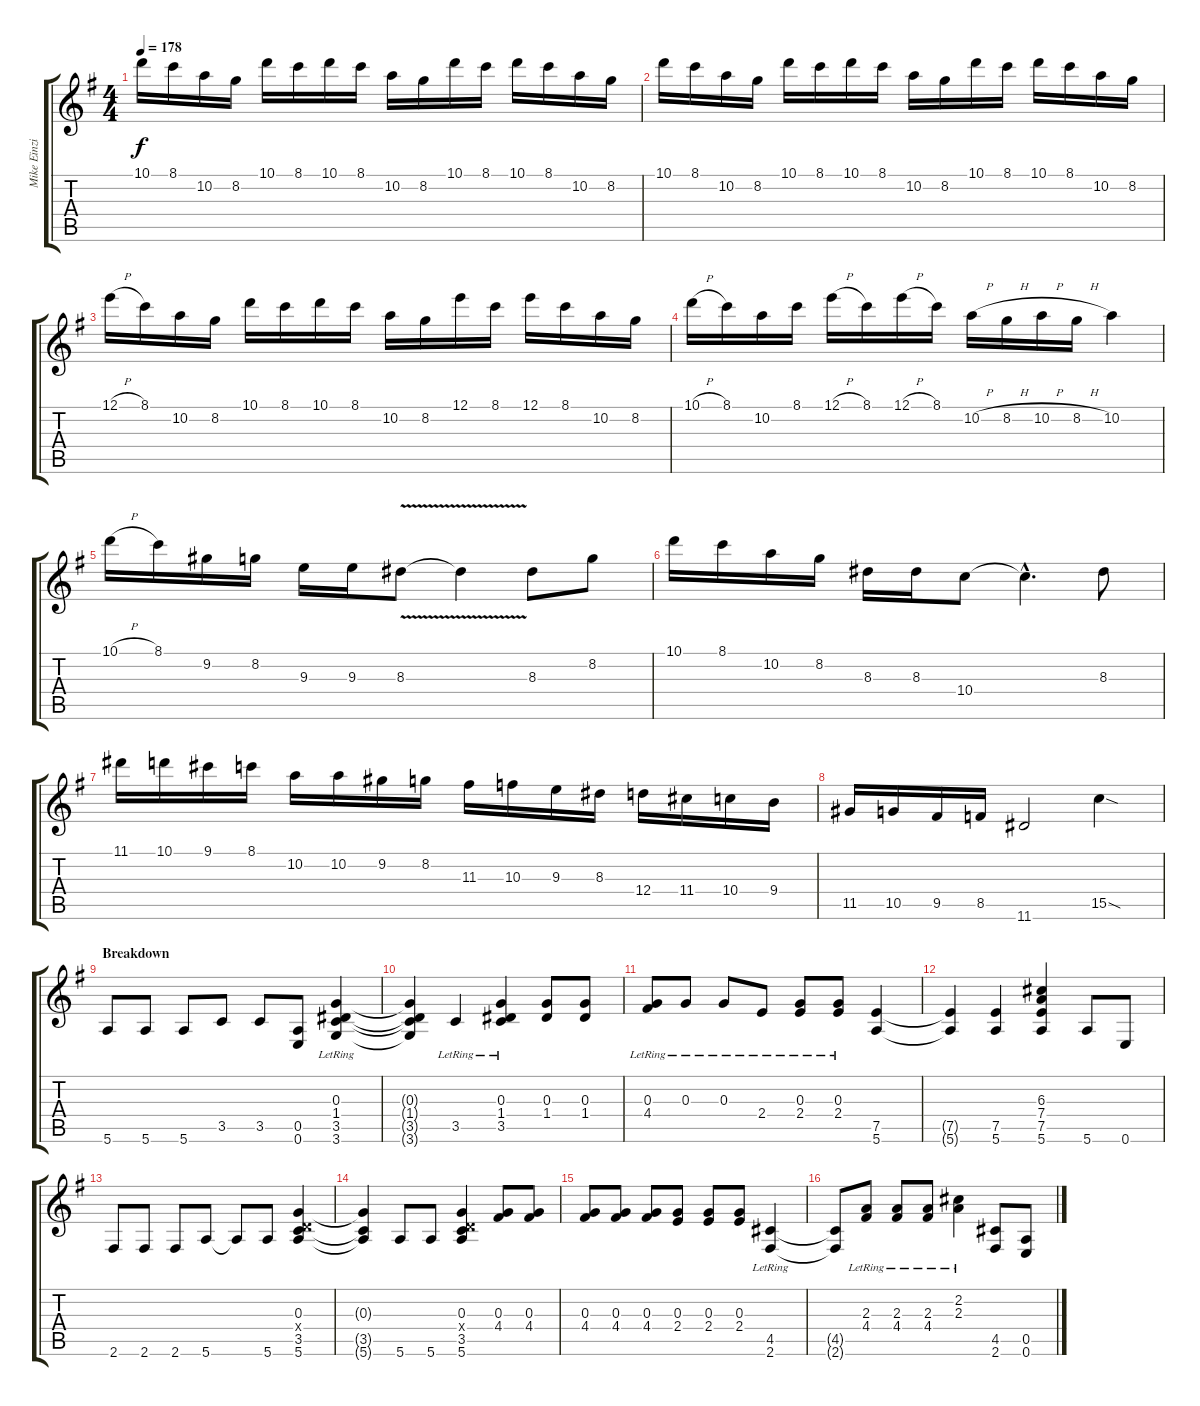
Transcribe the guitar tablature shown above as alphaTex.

\track ("Mike Einziger [Guitar]" "Mike Einzi") {instrument distortionguitar}
\staff {score tabs}
\tuning (E4 B3 G3 D3 A2 E2) {hide}
\ts (4 4)
\tempo 178
\clef g2
\ks g
10.1.16{dy f} 8.1.16 10.2.16 8.2.16 10.1.16 8.1.16 10.1.16 8.1.16 10.2.16 8.2.16 10.1.16 8.1.16 10.1.16 8.1.16 10.2.16 8.2.16 |
10.1.16 8.1.16 10.2.16 8.2.16 10.1.16 8.1.16 10.1.16 8.1.16 10.2.16 8.2.16 10.1.16 8.1.16 10.1.16 8.1.16 10.2.16 8.2.16 |
12.1{h}.16 8.1.16 10.2.16 8.2.16 10.1.16 8.1.16 10.1.16 8.1.16 10.2.16 8.2.16 12.1.16 8.1.16 12.1.16 8.1.16 10.2.16 8.2.16 |
10.1{h}.16 8.1.16 10.2.16 8.1.16 12.1{h}.16 8.1.16 12.1{h}.16 8.1.16 10.2{h}.16 8.2{h}.16 10.2{h}.16 8.2{h}.16 10.2.4 |
10.1{h}.16 8.1.16 9.2.16 8.2.16 9.3.16 9.3.16 8.3{v}.8 8.3{t}.4 8.3.8 8.2.8 |
10.1.16 8.1.16 10.2.16 8.2.16 8.3.16 8.3.16 10.4.8 10.4{hac t}.4{d} 8.3.8 |
11.1.16 10.1.16 9.1.16 8.1.16 10.2.16 10.2.16 9.2.16 8.2.16 11.3.16 10.3.16 9.3.16 8.3.16 12.4.16 11.4.16 10.4.16 9.4.16 |
11.5.16 10.5.16 9.5.16 8.5.16 11.6.2 15.5{sod}.4 |
\section ("" "Breakdown")
5.6.8 5.6.8 5.6.8 3.5.8 3.5.8 (0.5 0.6).8 (0.3{lr} 1.4{lr} 3.5{lr} 3.6{lr}).4 |
(0.3{t} 1.4{t} 3.5{t} 3.6{t}).4 3.5{lr}.4 (0.3{lr} 1.4{lr} 3.5{lr}).4 (0.3 1.4).8 (0.3 1.4).8 |
(0.3{lr} 4.4{lr}).8 0.3{lr}.8 0.3{lr}.8 2.4{lr}.8 (0.3{lr} 2.4{lr}).8 (0.3{lr} 2.4{lr}).8 (7.5 5.6).4 |
(7.5{t} 5.6{t}).4 (7.5 5.6).4 (6.3 7.4 7.5 5.6).4 5.6.8 0.6.8 |
2.6.8 2.6.8 2.6.8 5.6.8 5.6{t}.8 5.6.8 (0.3 0.4{x} 3.5 5.6).4 |
(0.3{t} 3.5{t} 5.6{t}).4 5.6.8 5.6.8 (0.3 0.4{x} 3.5 5.6).4 (0.3 4.4).8 (0.3 4.4).8 |
(0.3 4.4).8 (0.3 4.4).8 (0.3 4.4).8 (0.3 2.4).8 (0.3 2.4).8 (0.3 2.4).8 (4.5{lr} 2.6{lr}).4 |
(4.5{t} 2.6{t}).8 (2.3{lr} 4.4{lr}).8 (2.3{lr} 4.4{lr}).8 (2.3{lr} 4.4{lr}).8 (2.2{lr} 2.3{lr}).4 (4.5 2.6).8 (0.5 0.6).8
